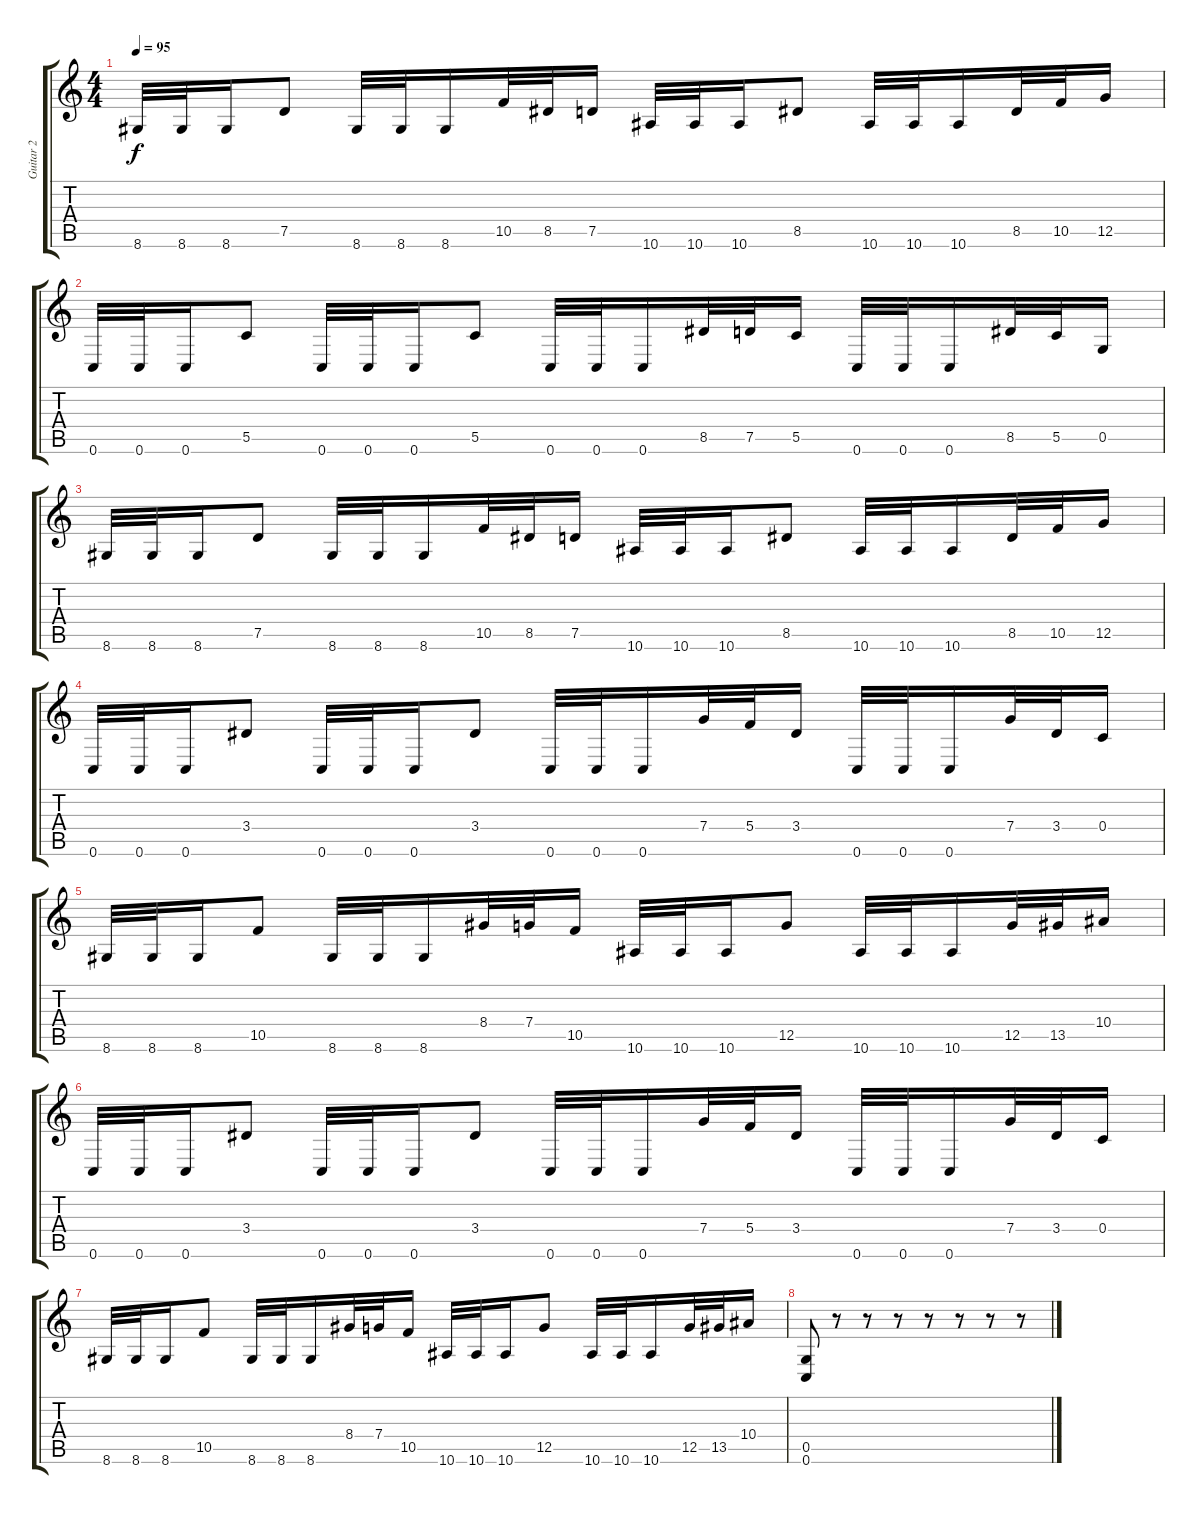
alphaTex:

\track ("Guitar 2" "Guitar 2") {instrument distortionguitar}
\staff {score tabs}
\tuning (D4 A3 F3 C3 G2 C2) {hide}
\ts (4 4)
\tempo 95
\clef g2
\ks c
8.6.32{dy f} 8.6.32 8.6.16 7.5.8 8.6.32 8.6.32 8.6.16 10.5.32 8.5.32 7.5.16 10.6.32 10.6.32 10.6.16 8.5.8 10.6.32 10.6.32 10.6.16 8.5.32 10.5.32 12.5.16 |
0.6.32 0.6.32 0.6.16 5.5.8 0.6.32 0.6.32 0.6.16 5.5.8 0.6.32 0.6.32 0.6.16 8.5.32 7.5.32 5.5.16 0.6.32 0.6.32 0.6.16 8.5.32 5.5.32 0.5.16 |
8.6.32 8.6.32 8.6.16 7.5.8 8.6.32 8.6.32 8.6.16 10.5.32 8.5.32 7.5.16 10.6.32 10.6.32 10.6.16 8.5.8 10.6.32 10.6.32 10.6.16 8.5.32 10.5.32 12.5.16 |
0.6.32 0.6.32 0.6.16 3.4.8 0.6.32 0.6.32 0.6.16 3.4.8 0.6.32 0.6.32 0.6.16 7.4.32 5.4.32 3.4.16 0.6.32 0.6.32 0.6.16 7.4.32 3.4.32 0.4.16 |
8.6.32 8.6.32 8.6.16 10.5.8 8.6.32 8.6.32 8.6.16 8.4.32 7.4.32 10.5.16 10.6.32 10.6.32 10.6.16 12.5.8 10.6.32 10.6.32 10.6.16 12.5.32 13.5.32 10.4.16 |
0.6.32 0.6.32 0.6.16 3.4.8 0.6.32 0.6.32 0.6.16 3.4.8 0.6.32 0.6.32 0.6.16 7.4.32 5.4.32 3.4.16 0.6.32 0.6.32 0.6.16 7.4.32 3.4.32 0.4.16 |
8.6.32 8.6.32 8.6.16 10.5.8 8.6.32 8.6.32 8.6.16 8.4.32 7.4.32 10.5.16 10.6.32 10.6.32 10.6.16 12.5.8 10.6.32 10.6.32 10.6.16 12.5.32 13.5.32 10.4.16 |
(0.5 0.6).8 r.8 r.8 r.8 r.8 r.8 r.8 r.8
